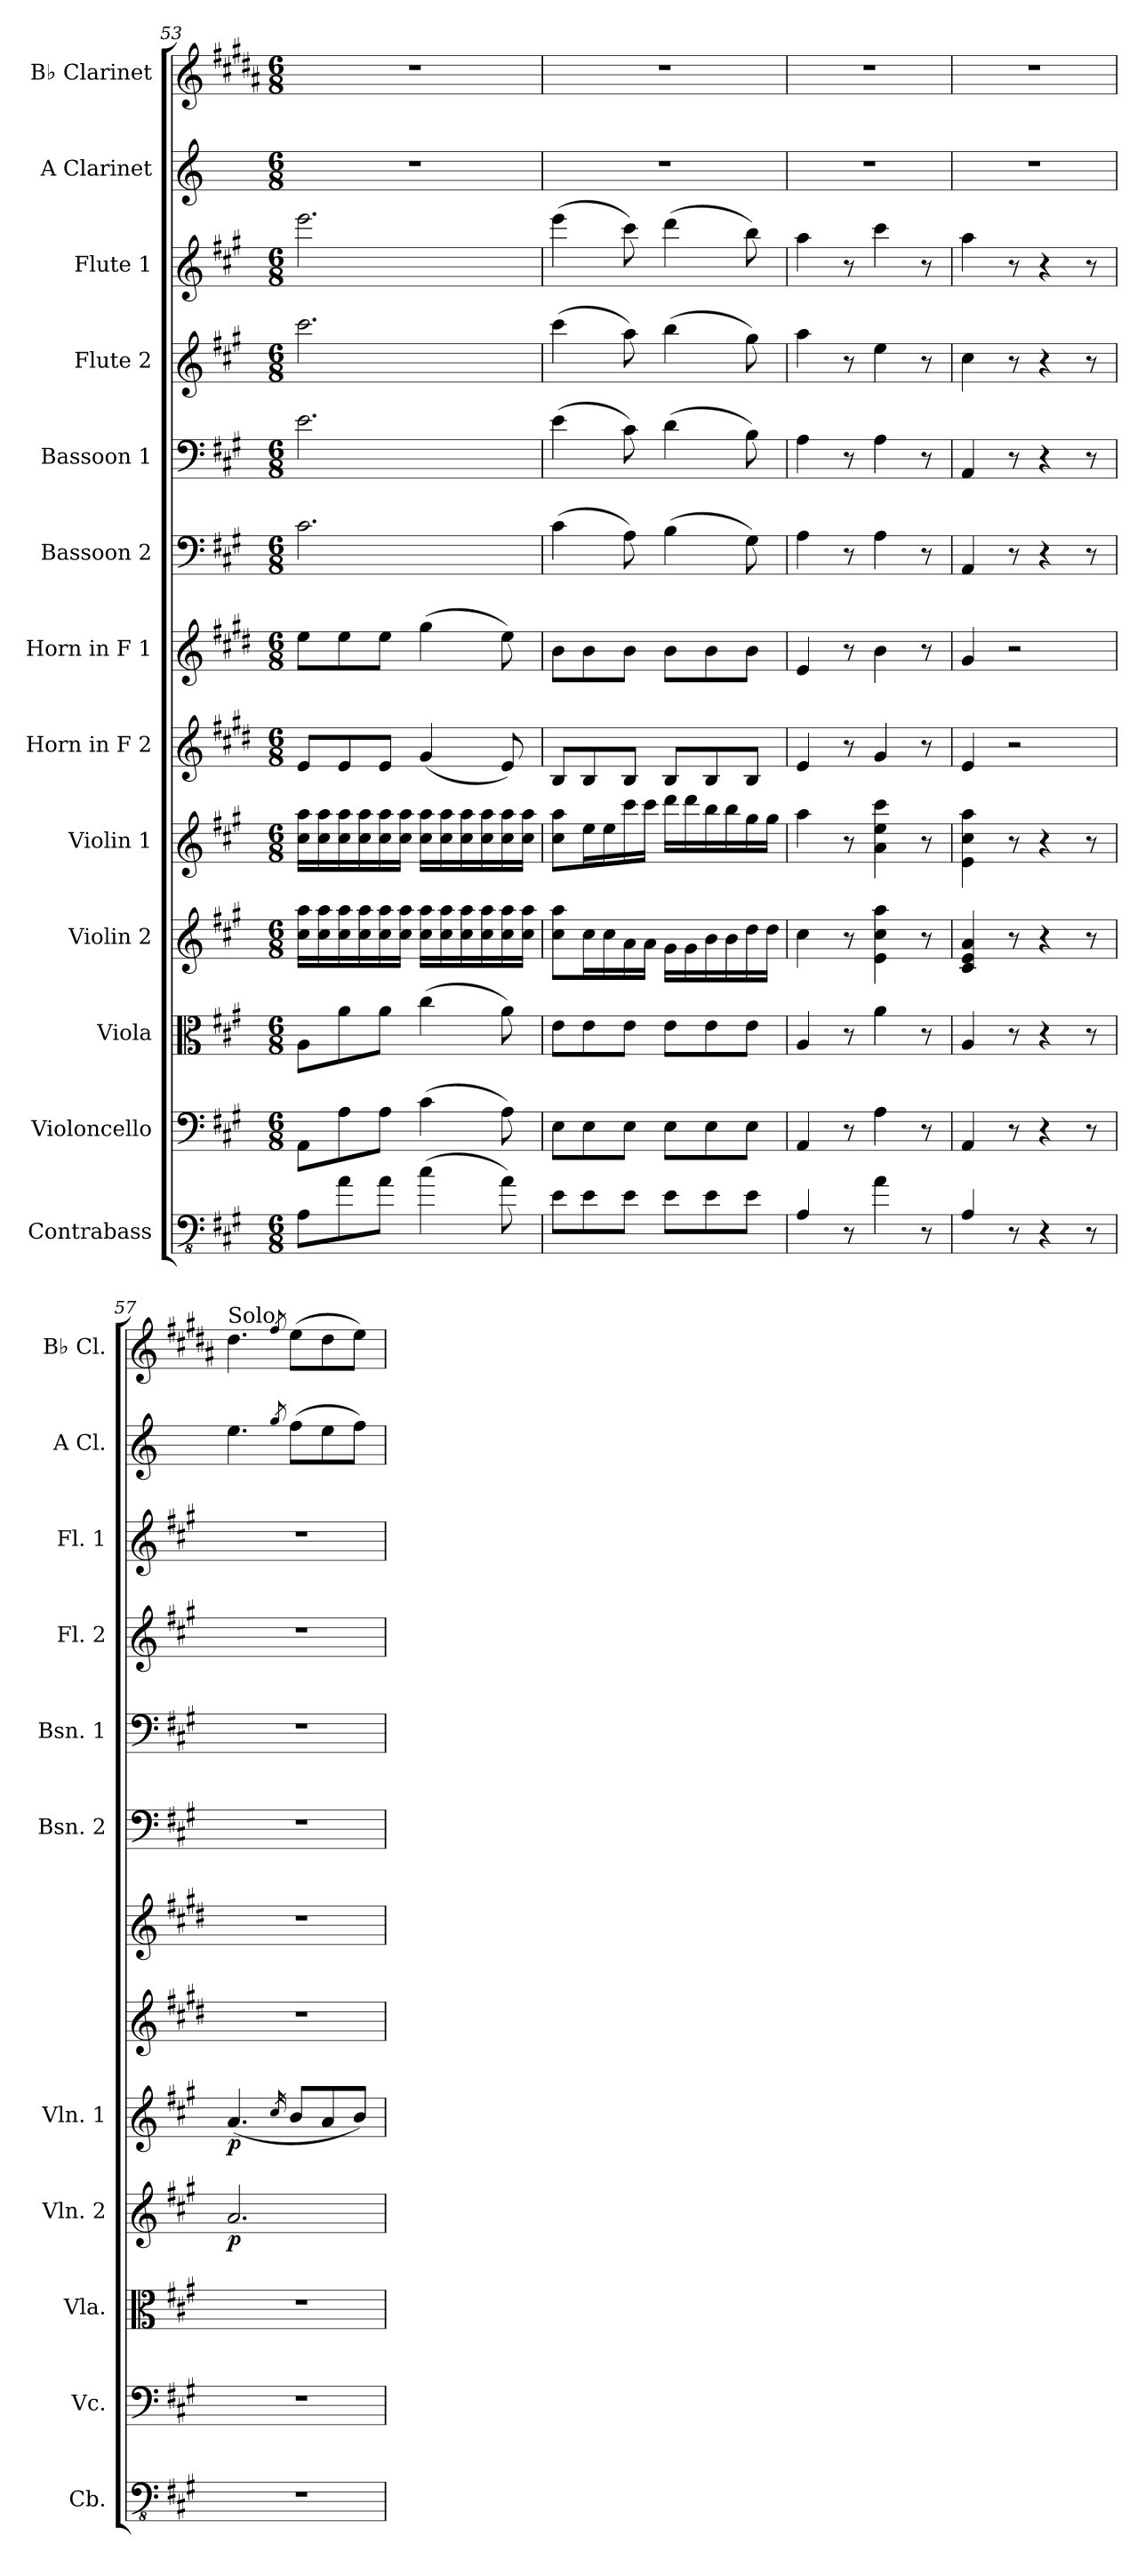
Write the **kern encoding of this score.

**kern	**kern	**kern	**kern	**dynam	**kern	**dynam	**kern	**kern	**kern	**kern	**kern	**kern	**kern	**kern
*part13	*part12	*part11	*part10	*part10	*part9	*part9	*part8	*part7	*part6	*part5	*part4	*part3	*part2	*part1
*staff13	*staff12	*staff11	*staff10	*staff10	*staff9	*staff9	*staff8	*staff7	*staff6	*staff5	*staff4	*staff3	*staff2	*staff1
*I"Contrabass	*I"Violoncello	*I"Viola	*I"Violin 2	*	*I"Violin 1	*	*I"Horn in F 2	*I"Horn in F 1	*I"Bassoon 2	*I"Bassoon 1	*I"Flute 2	*I"Flute 1	*I"A Clarinet	*I"B♭ Clarinet
*I'Cb.	*I'Vc.	*I'Vla.	*I'Vln. 2	*	*I'Vln. 1	*	*	*	*I'Bsn. 2	*I'Bsn. 1	*I'Fl. 2	*I'Fl. 1	*I'A Cl.	*I'B♭ Cl.
!!LO:PB:g=z
*clefFv4	*clefF4	*clefC3	*clefG2	*	*clefG2	*	*clefG2	*clefG2	*clefF4	*clefF4	*clefG2	*clefG2	*clefG2	*clefG2
*ITrd7c12	*	*	*	*	*	*	*ITrd4c7	*ITrd4c7	*	*	*	*	*ITrd2c3	*ITrd1c2
*k[f#c#g#]	*k[f#c#g#]	*k[f#c#g#]	*k[f#c#g#]	*	*k[f#c#g#]	*	*k[f#c#g#]	*k[f#c#g#]	*k[f#c#g#]	*k[f#c#g#]	*k[f#c#g#]	*k[f#c#g#]	*k[f#c#g#]	*k[f#c#g#]
*M6/8	*M6/8	*M6/8	*M6/8	*	*M6/8	*	*M6/8	*M6/8	*M6/8	*M6/8	*M6/8	*M6/8	*M6/8	*M6/8
=53	=53	=53	=53	=53	=53	=53	=53	=53	=53	=53	=53	=53	=53	=53
8AAA\L	8AA\L	8A\L	16cc#\ 16aa\LL	.	16cc#\ 16aa\LL	.	8A/L	8a\L	2.c#\	2.e\	2.ccc#\	2.eee\	2.r	2.r
.	.	.	16cc#\ 16aa\	.	16cc#\ 16aa\	.	.	.	.	.	.	.	.	.
8AA\	8A\	8a\	16cc#\ 16aa\	.	16cc#\ 16aa\	.	8A/	8a\	.	.	.	.	.	.
.	.	.	16cc#\ 16aa\	.	16cc#\ 16aa\	.	.	.	.	.	.	.	.	.
8AA\J	8A\J	8a\J	16cc#\ 16aa\	.	16cc#\ 16aa\	.	8A/J	8a\J	.	.	.	.	.	.
.	.	.	16cc#\ 16aa\JJ	.	16cc#\ 16aa\JJ	.	.	.	.	.	.	.	.	.
(>4C#\	(>4c#\	(>4cc#\	16cc#\ 16aa\LL	.	16cc#\ 16aa\LL	.	(<4c#/	(>4cc#\	.	.	.	.	.	.
.	.	.	16cc#\ 16aa\	.	16cc#\ 16aa\	.	.	.	.	.	.	.	.	.
.	.	.	16cc#\ 16aa\	.	16cc#\ 16aa\	.	.	.	.	.	.	.	.	.
.	.	.	16cc#\ 16aa\	.	16cc#\ 16aa\	.	.	.	.	.	.	.	.	.
8AA\)	8A\)	8a\)	16cc#\ 16aa\	.	16cc#\ 16aa\	.	8A/)	8a\)	.	.	.	.	.	.
.	.	.	16cc#\ 16aa\JJ	.	16cc#\ 16aa\JJ	.	.	.	.	.	.	.	.	.
=54	=54	=54	=54	=54	=54	=54	=54	=54	=54	=54	=54	=54	=54	=54
8EE\L	8E\L	8e\L	8cc#\ 8aa\L	.	8cc#\ 8aa\L	.	8E/L	8e\L	(>4c#\	(>4e\	(>4ccc#\	(>4eee\	2.r	2.r
8EE\	8E\	8e\	16cc#\L	.	16ee\L	.	8E/	8e\	.	.	.	.	.	.
.	.	.	16cc#\	.	16ee\	.	.	.	.	.	.	.	.	.
8EE\J	8E\J	8e\J	16a\	.	16ccc#\	.	8E/J	8e\J	8A\)	8c#\)	8aa\)	8ccc#\)	.	.
.	.	.	16a\JJ	.	16ccc#\JJ	.	.	.	.	.	.	.	.	.
8EE\L	8E\L	8e\L	16g#\LL	.	16ddd\LL	.	8E/L	8e\L	(>4B\	(>4d\	(>4bb\	(>4ddd\	.	.
.	.	.	16g#\	.	16ddd\	.	.	.	.	.	.	.	.	.
8EE\	8E\	8e\	16b\	.	16bb\	.	8E/	8e\	.	.	.	.	.	.
.	.	.	16b\	.	16bb\	.	.	.	.	.	.	.	.	.
8EE\J	8E\J	8e\J	16dd\	.	16gg#\	.	8E/J	8e\J	8G#\)	8B\)	8gg#\)	8bb\)	.	.
.	.	.	16dd\JJ	.	16gg#\JJ	.	.	.	.	.	.	.	.	.
=55	=55	=55	=55	=55	=55	=55	=55	=55	=55	=55	=55	=55	=55	=55
4AAA/	4AA/	4A/	4cc#\	.	4aa\	.	4A/	4A/	4A\	4A\	4aa\	4aa\	2.r	2.r
8r	8r	8r	8r	.	8r	.	8r	8r	8r	8r	8r	8r	.	.
4AA\	4A\	4a\	4e\ 4cc#\ 4aa\	.	4a\ 4ee\ 4ccc#\	.	4c#/	4e\	4A\	4A\	4ee\	4ccc#\	.	.
8r	8r	8r	8r	.	8r	.	8r	8r	8r	8r	8r	8r	.	.
=56	=56	=56	=56	=56	=56	=56	=56	=56	=56	=56	=56	=56	=56	=56
4AAA/	4AA/	4A/	4c#/ 4e/ 4a/	.	4e\ 4cc#\ 4aa\	.	4A/	4c#/	4AA/	4AA/	4cc#\	4aa\	2.r	2.r
8r	8r	8r	8r	.	8r	.	2r	2r	8r	8r	8r	8r	.	.
4r	4r	4r	4r	.	4r	.	.	.	4r	4r	4r	4r	.	.
8r	8r	8r	8r	.	8r	.	.	.	8r	8r	8r	8r	.	.
=57	=57	=57	=57	=57	=57	=57	=57	=57	=57	=57	=57	=57	=57	=57
!	!	!	!	!	!	!	!	!	!	!	!	!	!	!LO:TX:a:t=Solo
!	!	!	!	!LO:DY:b	!	!LO:DY:b	!	!	!	!	!	!	!	!
2.r	2.r	2.r	2.a/	p	(<4.a/	p	2.r	2.r	2.r	2.r	2.r	2.r	4.cc#\	4.cc#\
.	.	.	.	.	16qcc#/	.	.	.	.	.	.	.	8qee/	8qee/
.	.	.	.	.	8b/L	.	.	.	.	.	.	.	(>8dd\L	(>8dd\L
.	.	.	.	.	8a/	.	.	.	.	.	.	.	8cc#\	8cc#\
.	.	.	.	.	8b/J)	.	.	.	.	.	.	.	8dd\J)	8dd\J)
=	=	=	=	=	=	=	=	=	=	=	=	=	=	=
*-	*-	*-	*-	*-	*-	*-	*-	*-	*-	*-	*-	*-	*-	*-
